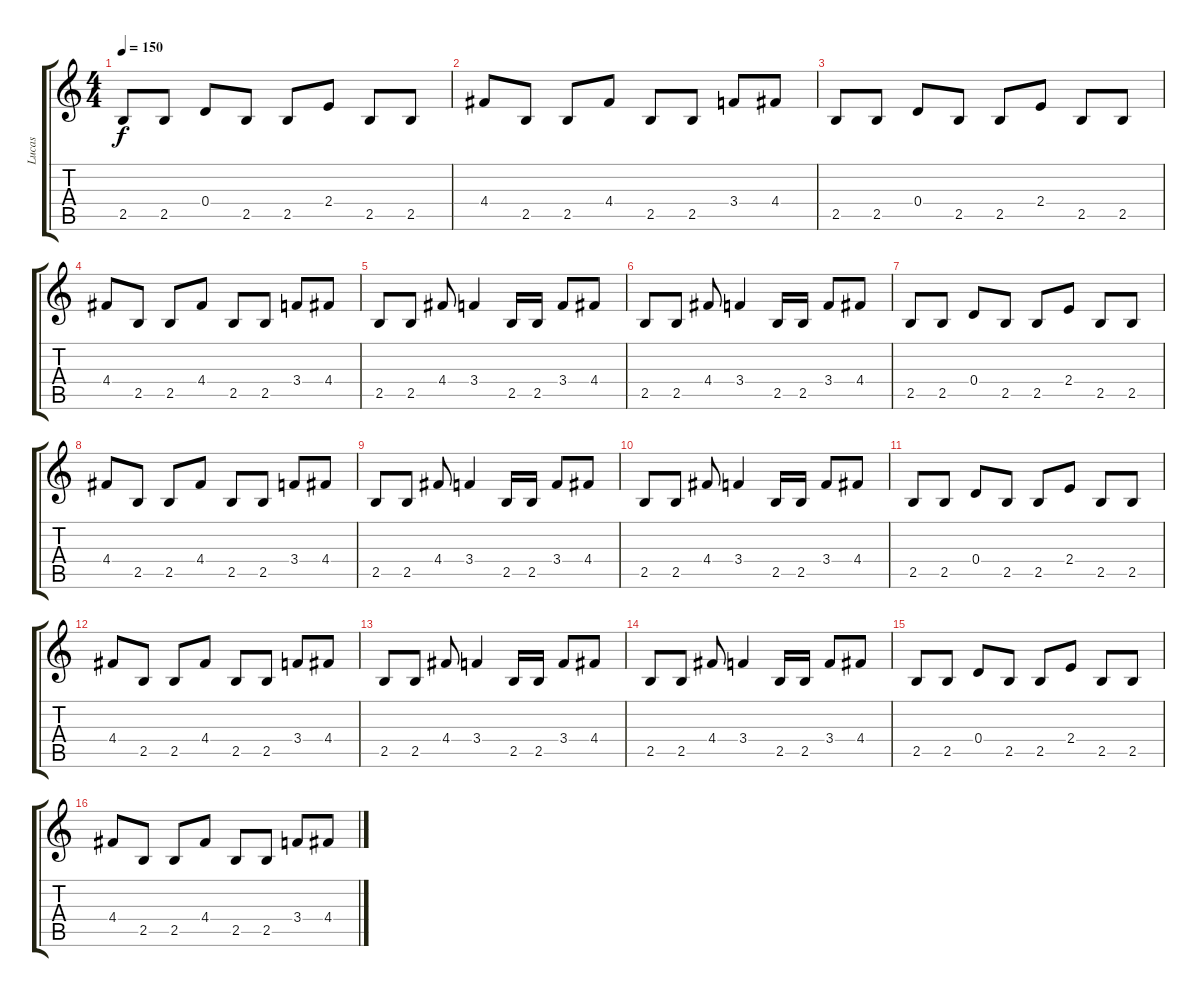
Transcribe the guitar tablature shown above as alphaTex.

\track ("Lucas" "Lucas") {instrument distortionguitar}
\staff {score tabs}
\tuning (E4 B3 G3 D3 A2 E2) {hide}
\ts (4 4)
\tempo 150
\clef g2
\ks c
2.5.8{dy f instrument electricguitarclean} 2.5.8 0.4.8 2.5.8 2.5.8 2.4.8 2.5.8 2.5.8 |
4.4.8 2.5.8 2.5.8 4.4.8 2.5.8 2.5.8 3.4.8 4.4.8 |
2.5.8{instrument electricguitarclean} 2.5.8 0.4.8 2.5.8 2.5.8 2.4.8 2.5.8 2.5.8 |
4.4.8 2.5.8 2.5.8 4.4.8 2.5.8 2.5.8 3.4.8 4.4.8 |
2.5.8{instrument electricguitarclean} 2.5.8 4.4.8 3.4.4 2.5.16 2.5.16 3.4.8 4.4.8 |
2.5.8{instrument electricguitarclean} 2.5.8 4.4.8 3.4.4 2.5.16 2.5.16 3.4.8 4.4.8 |
2.5.8{instrument electricguitarclean} 2.5.8 0.4.8 2.5.8 2.5.8 2.4.8 2.5.8 2.5.8 |
4.4.8 2.5.8 2.5.8 4.4.8 2.5.8 2.5.8 3.4.8 4.4.8 |
2.5.8{instrument electricguitarclean} 2.5.8 4.4.8 3.4.4 2.5.16 2.5.16 3.4.8 4.4.8 |
2.5.8{instrument electricguitarclean} 2.5.8 4.4.8 3.4.4 2.5.16 2.5.16 3.4.8 4.4.8 |
2.5.8{instrument electricguitarclean} 2.5.8 0.4.8 2.5.8 2.5.8 2.4.8 2.5.8 2.5.8 |
4.4.8 2.5.8 2.5.8 4.4.8 2.5.8 2.5.8 3.4.8 4.4.8 |
2.5.8{instrument electricguitarclean} 2.5.8 4.4.8 3.4.4 2.5.16 2.5.16 3.4.8 4.4.8 |
2.5.8{instrument electricguitarclean} 2.5.8 4.4.8 3.4.4 2.5.16 2.5.16 3.4.8 4.4.8 |
2.5.8{instrument electricguitarclean} 2.5.8 0.4.8 2.5.8 2.5.8 2.4.8 2.5.8 2.5.8 |
4.4.8 2.5.8 2.5.8 4.4.8 2.5.8 2.5.8 3.4.8 4.4.8
